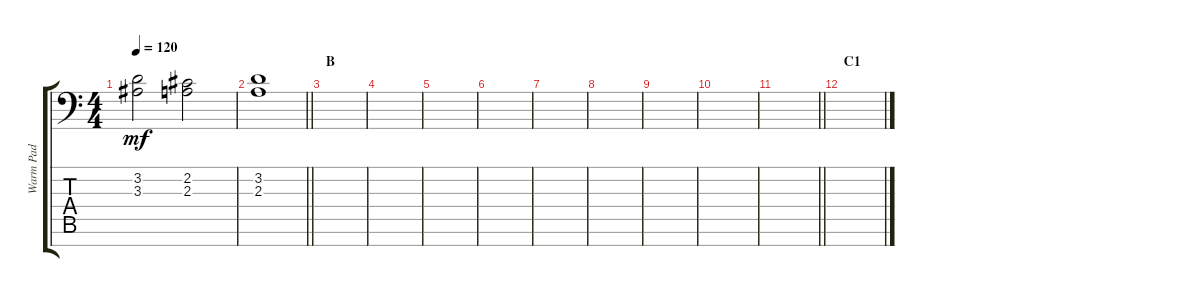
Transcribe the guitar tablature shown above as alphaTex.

\track ("Warm Pad" "Warm Pad") {instrument pad2warm}
\staff {score tabs}
\tuning (E4 B3 G3 D3 A2 E2 C-1) {hide}
\ts (4 4)
\tempo 120
\clef f4
\ks c
(3.2 3.3).2{dy mf} (2.2 2.3).2 |
\barLineRight lightlight
(3.2 2.3).1 |
\section ("" "B")
|
|
|
|
|
|
|
|
\barLineRight lightlight
|
\section ("" "C1")
